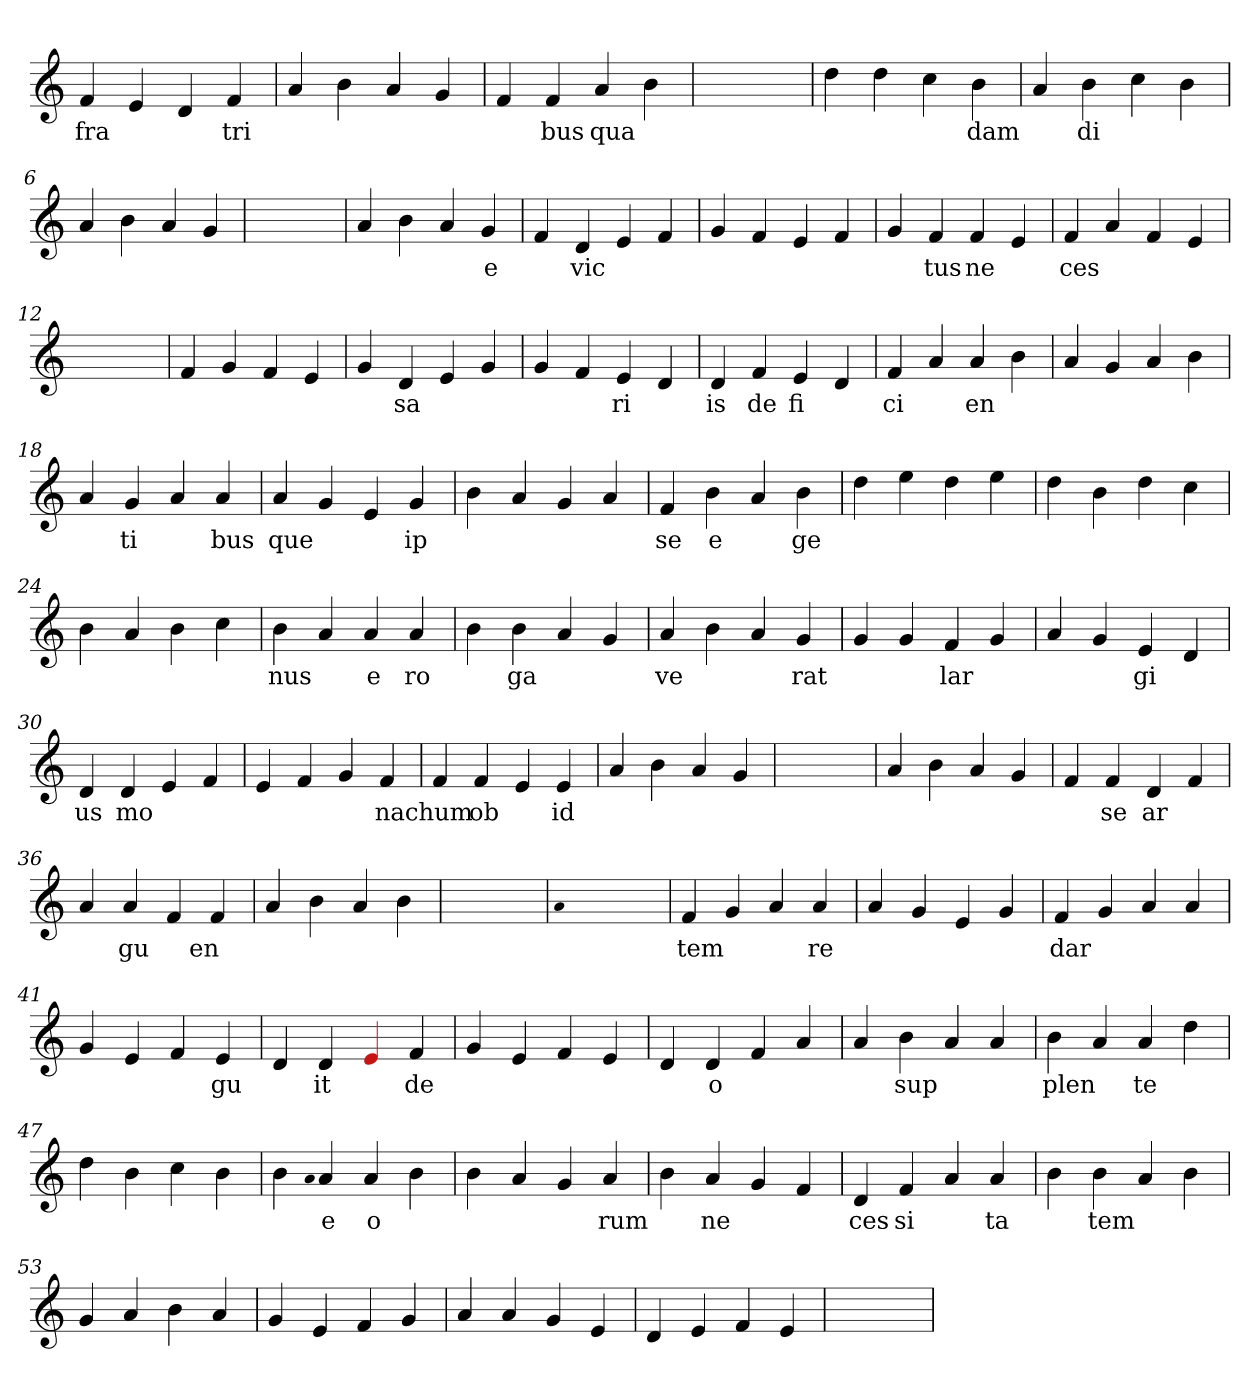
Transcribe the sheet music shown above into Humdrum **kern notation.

**kern	**text
*part1	*part1
*staff1	*staff1
*clefG2	*
=1	=1
4f	fra
4e	.
4d	.
4f	tri
=2	=2
4a	.
4b	.
4a	.
4g	.
=3	=3
4f	.
4f	bus
4a	qua
4b	.
=4	=4
1ryy	.
=4	=4
4dd	.
4dd	.
4cc	.
4b	dam
=5	=5
4a	.
4b	di
4cc	.
4b	.
=6	=6
4a	.
4b	.
4a	.
4g	.
=7	=7
1ryy	.
=7	=7
4a	.
4b	.
4a	.
4g	e
=8	=8
4f	.
4d	vic
4e	.
4f	.
=9	=9
4g	.
4f	.
4e	.
4f	.
=10	=10
4g	.
4f	tus
4f	ne
4e	.
=11	=11
4f	ces
4a	.
4f	.
4e	.
=12	=12
1ryy	.
=12	=12
4f	.
4g	.
4f	.
4e	.
=13	=13
4g	.
4d	sa
4e	.
4g	.
=14	=14
4g	.
4f	.
4e	ri
4d	.
=15	=15
4d	is
4f	de
4e	fi
4d	.
=16	=16
4f	ci
4a	.
4a	en
4b	.
=17	=17
4a	.
4g	.
4a	.
4b	.
=18	=18
4a	.
4g	ti
4a	.
4a	bus
=19	=19
4a	que
4g	.
4e	.
4g	ip
=20	=20
4b	.
4a	.
4g	.
4a	.
=21	=21
4f	se
4b	e
4a	.
4b	ge
=22	=22
4dd	.
4ee	.
4dd	.
4ee	.
=23	=23
4dd	.
4b	.
4dd	.
4cc	.
=24	=24
4b	.
4a	.
4b	.
4cc	.
=25	=25
4b	nus
4a	.
4a	e
4a	ro
=26	=26
4b	.
4b	ga
4a	.
4g	.
=27	=27
4a	ve
4b	.
4a	.
4g	rat
=28	=28
4g	.
4g	.
4f	lar
4g	.
=29	=29
4a	.
4g	.
4e	gi
4d	.
=30	=30
4d	us
4d	mo
4e	.
4f	.
=31	=31
4e	.
4f	.
4g	.
4f	nac
=32	=32
4f	hum
4f	ob
4e	.
4e	id
=33	=33
4a	.
4b	.
4a	.
4g	.
=34	=34
1ryy	.
=34	=34
4a	.
4b	.
4a	.
4g	.
=35	=35
4f	.
4f	se
4d	ar
4f	.
=36	=36
4a	.
4a	gu
4f	.
4f	en
=37	=37
4a	.
4b	.
4a	.
4b	.
=38	=38
1ryy	.
=38	=38
qqa	.
1ryy	.
=38	=38
4f	tem
4g	.
4a	.
4a	re
=39	=39
4a	.
4g	.
4e	.
4g	.
=40	=40
4f	dar
4g	.
4a	.
4a	.
=41	=41
4g	.
4e	.
4f	.
4e	gu
=42	=42
4d	.
4d	it
4Re	.
4f	de
=43	=43
4g	.
4e	.
4f	.
4e	.
=44	=44
4d	.
4d	o
4f	.
4a	.
=45	=45
4a	.
4b	sup
4a	.
4a	.
=46	=46
4b	plen
4a	.
4a	te
4dd	.
=47	=47
4dd	.
4b	.
4cc	.
4b	.
=48	=48
4b	.
qqa	.
4a	e
4a	o
4b	.
=49	=49
4b	.
4a	.
4g	.
4a	rum
=50	=50
4b	.
4a	ne
4g	.
4f	.
=51	=51
4d	ces
4f	si
4a	.
4a	ta
=52	=52
4b	.
4b	tem
4a	.
4b	.
=53	=53
4g	.
4a	.
4b	.
4a	.
=54	=54
4g	.
4e	.
4f	.
4g	.
=55	=55
4a	.
4a	.
4g	.
4e	.
=56	=56
4d	.
4e	.
4f	.
4e	.
=57	=57
1ryy	.
=	=
*-	*-
